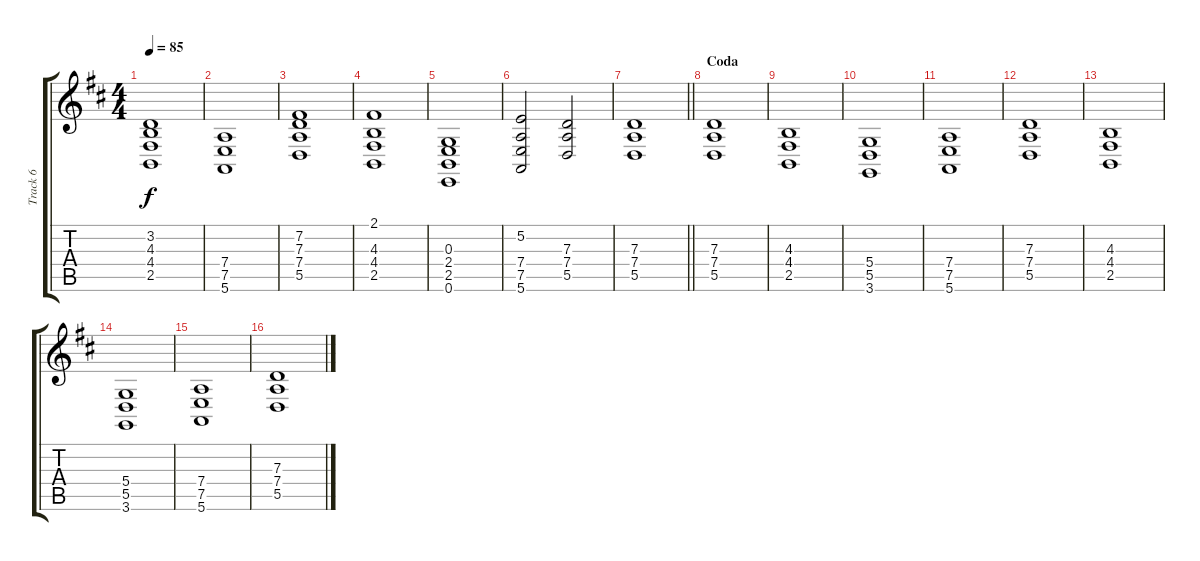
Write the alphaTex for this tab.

\track ("Track 6" "Track 6") {instrument stringensemble1}
\staff {score tabs}
\tuning (E4 B3 G3 D3 A2 E2) {hide}
\ts (4 4)
\tempo 85
\clef g2
\ks d
(3.2 4.3 4.4 2.5).1{dy f} |
(7.4 7.5 5.6).1 |
(7.2 7.3 7.4 5.5).1 |
(2.1 4.3 4.4 2.5).1 |
(0.3 2.4 2.5 0.6).1 |
(5.2 7.4 7.5 5.6).2 (7.3 7.4 5.5).2 |
\barLineRight lightlight
(7.3 7.4 5.5).1 |
\section ("" "Coda")
(7.3 7.4 5.5).1 |
(4.3 4.4 2.5).1 |
(5.4 5.5 3.6).1 |
(7.4 7.5 5.6).1 |
(7.3 7.4 5.5).1 |
(4.3 4.4 2.5).1 |
(5.4 5.5 3.6).1 |
(7.4 7.5 5.6).1 |
(7.3 7.4 5.5).1{volume 3}
